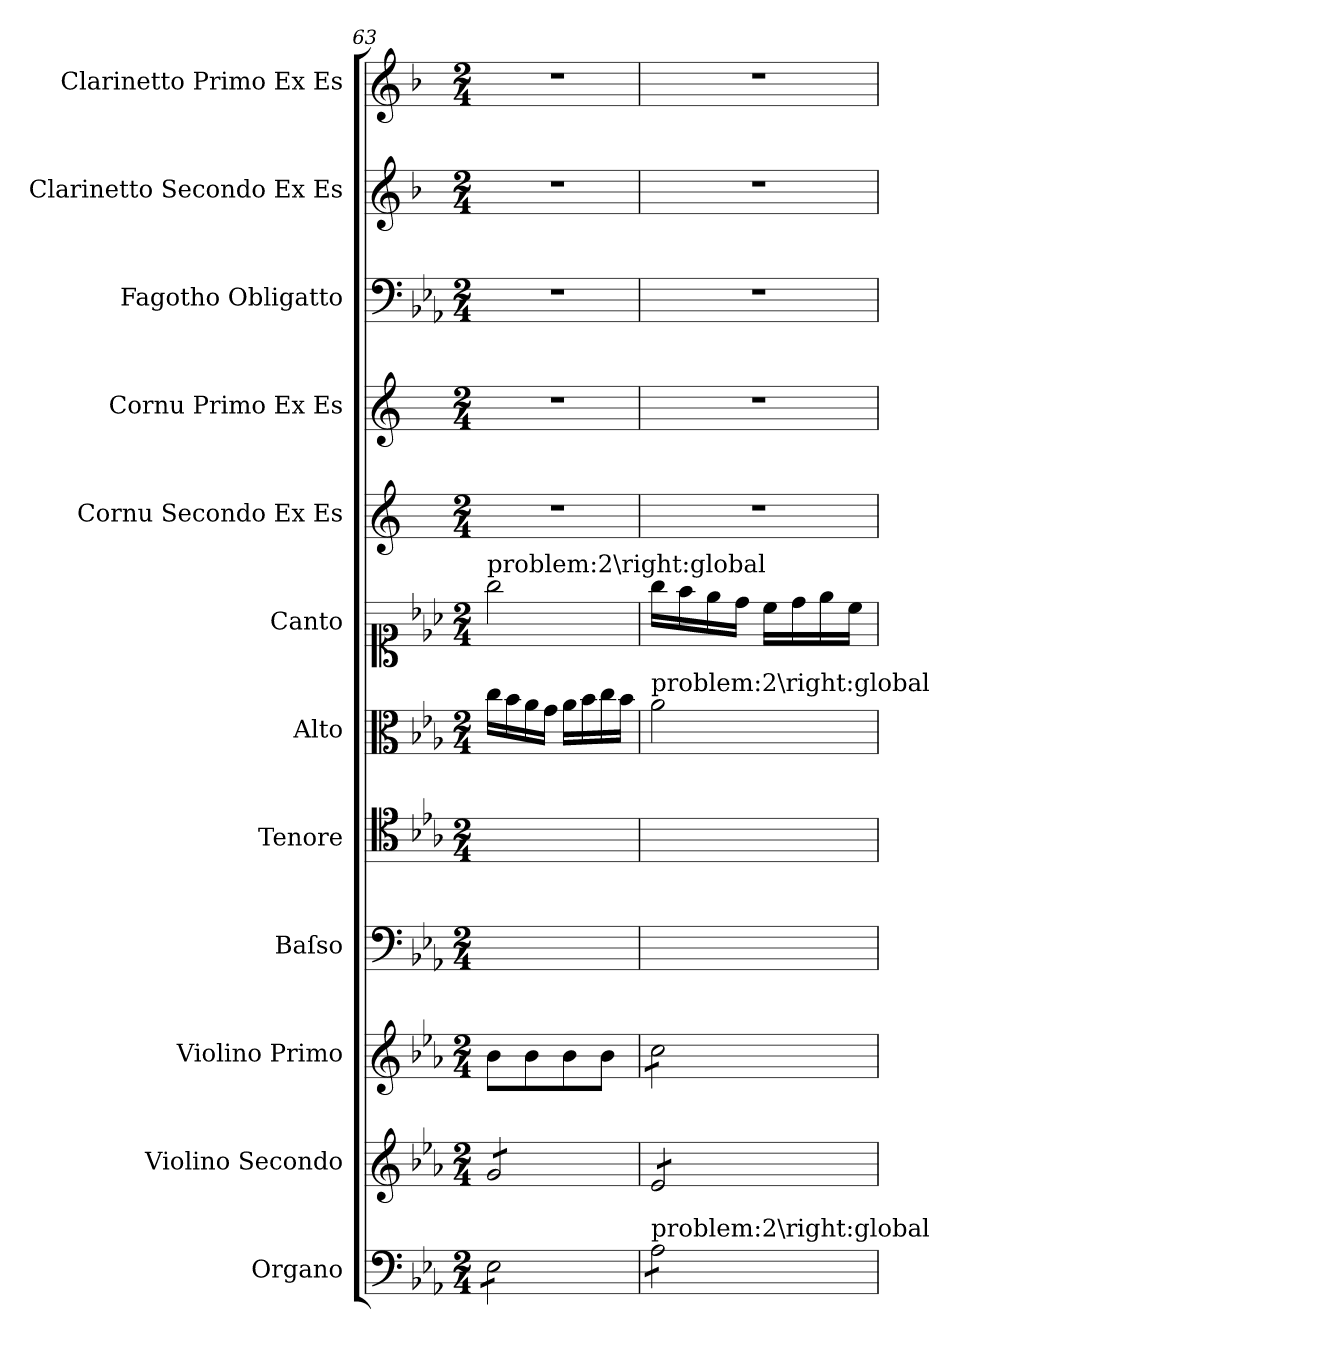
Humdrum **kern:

**kern	**kern	**kern	**kern	**kern	**kern	**kern	**kern	**kern	**kern	**kern	**kern
*part12	*part11	*part10	*part9	*part8	*part7	*part6	*part5	*part4	*part3	*part2	*part1
*staff12	*staff11	*staff10	*staff9	*staff8	*staff7	*staff6	*staff5	*staff4	*staff3	*staff2	*staff1
*I"Organo	*I"Violino Secondo	*I"Violino Primo	*I"Baſso	*I"Tenore	*I"Alto	*I"Canto	*I"Cornu Secondo Ex Es	*I"Cornu Primo Ex Es	*I"Fagotho Obligatto	*I"Clarinetto Secondo Ex Es	*I"Clarinetto Primo Ex Es
*I'Org	*	*I'Vno I	*I'B.	*I'T.	*I'A.	*I'C.	*	*I'Cor I	*I'Fag.	*	*I'Cor I
*clefF4	*clefG2	*clefG2	*clefF4	*clefC4	*clefC3	*clefC1	*clefG2	*clefG2	*clefF4	*clefG2	*clefG2
*	*	*	*	*	*	*	*ITrd5c9	*ITrd5c9	*	*ITrd1c2	*ITrd1c2
*k[b-e-a-]	*k[b-e-a-]	*k[b-e-a-]	*k[b-e-a-]	*k[b-e-a-]	*k[b-e-a-]	*k[b-e-a-]	*k[b-e-a-]	*k[b-e-a-]	*k[b-e-a-]	*k[b-e-a-]	*k[b-e-a-]
*c:	*c:	*c:	*c:	*c:	*c:	*c:	*c:	*c:	*c:	*c:	*c:
*M2/4	*M2/4	*M2/4	*M2/4	*M2/4	*M2/4	*M2/4	*M2/4	*M2/4	*M2/4	*M2/4	*M2/4
=63	=63	=63	=63	=63	=63	=63	=63	=63	=63	=63	=63
!	!	!	!	!	!	!LO:TX:a:t=problem&colon;2\right&colon;global	!	!	!	!	!
*tremolo	*	*	*	*	*	*	*	*	*	*	*
*	*tremolo	*	*	*	*	*	*	*	*	*	*
8E-\L	8g/L	8b-\L	2ryy	2ryy	16cc\LL	2gg\	2r	2r	2r	2r	2r
.	.	.	.	.	16b-\	.	.	.	.	.	.
8E-\	8g/	8b-\	.	.	16a-\	.	.	.	.	.	.
.	.	.	.	.	16g\JJ	.	.	.	.	.	.
8E-\	8g/	8b-\	.	.	16a-\LL	.	.	.	.	.	.
.	.	.	.	.	16b-\	.	.	.	.	.	.
8E-\J	8g/J	8b-\J	.	.	16cc\	.	.	.	.	.	.
.	.	.	.	.	16b-\JJ	.	.	.	.	.	.
=64	=64	=64	=64	=64	=64	=64	=64	=64	=64	=64	=64
!	!	!	!	!	!LO:TX:a:t=problem&colon;2\right&colon;global	!	!	!	!	!	!
!	!	!LO:TX:a:t=problem&colon;2\right&colon;global	!	!	!	!	!	!	!	!	!
!LO:TX:a:t=problem&colon;2\right&colon;global	!	!	!	!	!	!	!	!	!	!	!
*	*	*tremolo	*	*	*	*	*	*	*	*	*
8A-\L	8e-/L	8cc\L	2ryy	2ryy	2a-\	16gg\LL	2r	2r	2r	2r	2r
.	.	.	.	.	.	16ff\	.	.	.	.	.
8A-\	8e-/	8cc\	.	.	.	16ee-\	.	.	.	.	.
.	.	.	.	.	.	16dd\JJ	.	.	.	.	.
8A-\	8e-/	8cc\	.	.	.	16cc\LL	.	.	.	.	.
.	.	.	.	.	.	16dd\	.	.	.	.	.
8A-\J	8e-/J	8cc\J	.	.	.	16ee-\	.	.	.	.	.
*	*	*Xtremolo	*	*	*	*	*	*	*	*	*
*	*Xtremolo	*	*	*	*	*	*	*	*	*	*
*Xtremolo	*	*	*	*	*	*	*	*	*	*	*
.	.	.	.	.	.	16cc\JJ	.	.	.	.	.
=	=	=	=	=	=	=	=	=	=	=	=
*-	*-	*-	*-	*-	*-	*-	*-	*-	*-	*-	*-
